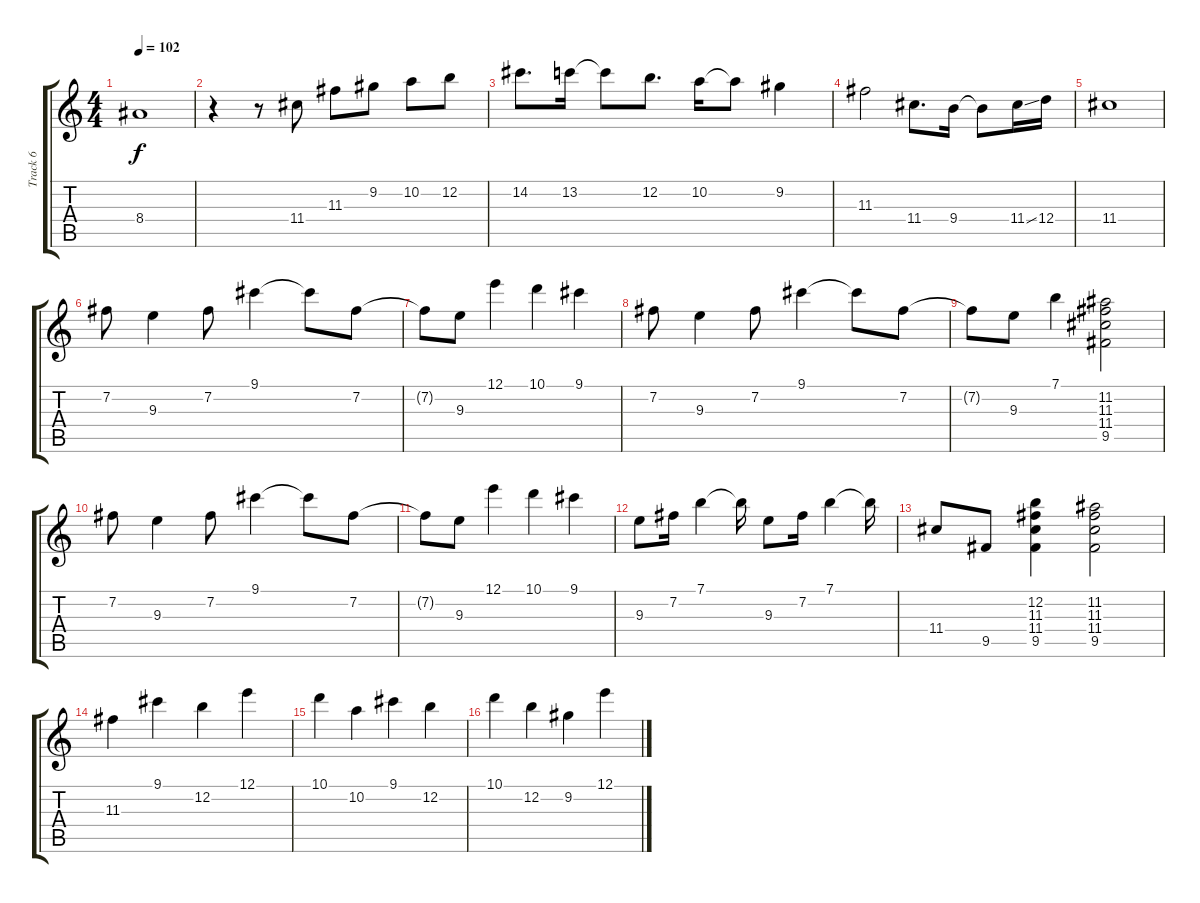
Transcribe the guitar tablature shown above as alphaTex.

\track ("Track 6" "Track 6") {instrument overdrivenguitar}
\staff {score tabs}
\tuning (E4 B3 G3 D3 A2 E2) {hide}
\ts (4 4)
\tempo 102
\clef g2
\ks c
8.4.1{dy f} |
r.4 r.8 11.4.8 11.3.8 9.2.8 10.2.8 12.2.8 |
14.2.8{d} 13.2.16 13.2{t}.8 12.2.8{d} 10.2.16 10.2{t}.8 9.2.4 |
11.3.2 11.4.8{d} 9.4.16 9.4{t}.8 11.4{ss}.16 12.4.16 |
11.4.1 |
7.2.8 9.3.4 7.2.8 9.1.4 9.1{t}.8 7.2.8 |
7.2{t}.8 9.3.8 12.1.4 10.1.4 9.1.4 |
7.2.8 9.3.4 7.2.8 9.1.4 9.1{t}.8 7.2.8 |
7.2{t}.8 9.3.8 7.1.4 (11.2 11.3 11.4 9.5).2 |
7.2.8 9.3.4 7.2.8 9.1.4 9.1{t}.8 7.2.8 |
7.2{t}.8 9.3.8 12.1.4 10.1.4 9.1.4 |
9.3.8 7.2.16 7.1.4 7.1{t}.16 9.3.8 7.2.16 7.1.4 7.1{t}.16 |
11.4.8 9.5.8 (12.2 11.3 11.4 9.5).4 (11.2 11.3 11.4 9.5).2 |
11.3.4 9.1.4 12.2.4 12.1.4 |
10.1.4 10.2.4 9.1.4 12.2.4 |
10.1.4 12.2.4 9.2.4 12.1.4
